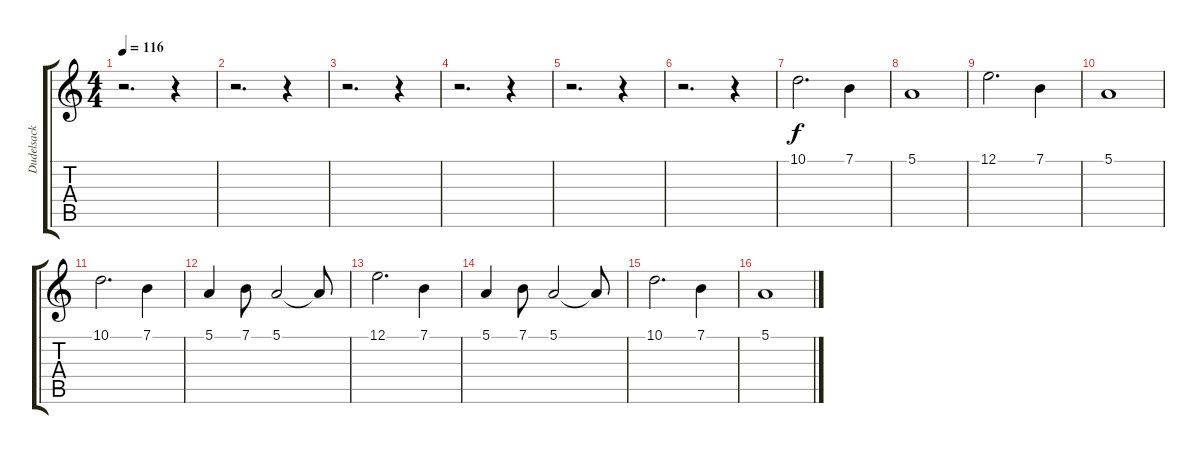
\track ("Dudelsack" "Dudelsack") {instrument bagpipe}
\staff {score tabs}
\tuning (E4 B3 G3 D3 A2 E2) {hide}
\ts (4 4)
\tempo 116
\clef g2
\ks c
r.2{d dy f} r.4 |
r.2{d} r.4 |
r.2{d} r.4 |
r.2{d} r.4 |
r.2{d} r.4 |
r.2{d} r.4 |
10.1.2{d} 7.1.4 |
5.1.1 |
12.1.2{d} 7.1.4 |
5.1.1 |
10.1.2{d} 7.1.4 |
5.1.4 7.1.8 5.1.2 5.1{t}.8 |
12.1.2{d} 7.1.4 |
5.1.4 7.1.8 5.1.2 5.1{t}.8 |
10.1.2{d} 7.1.4 |
5.1.1
